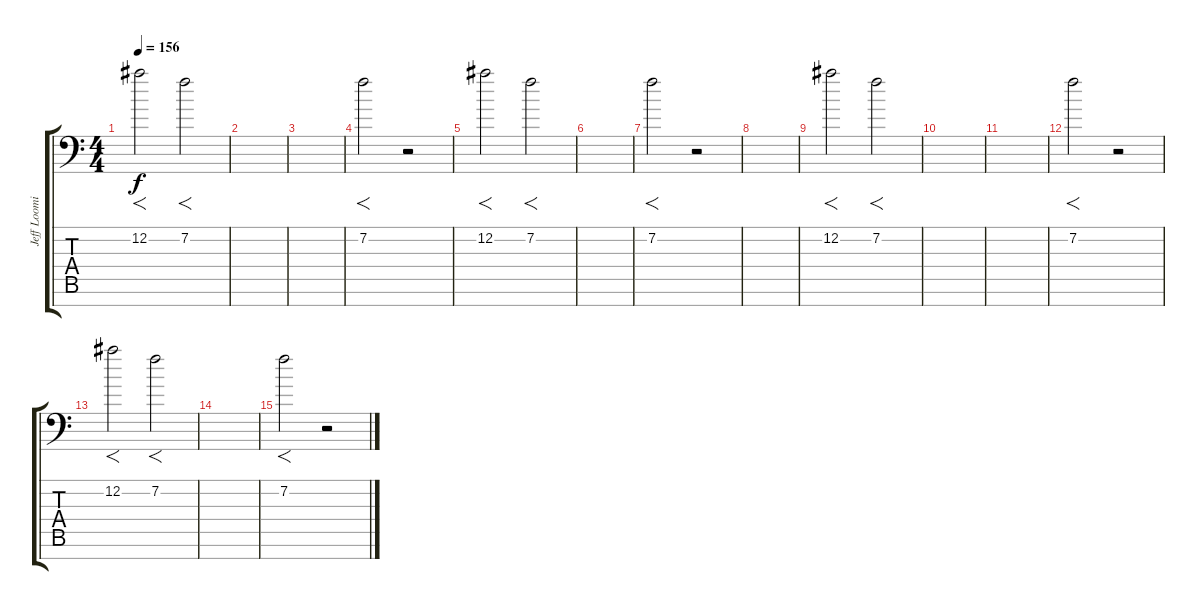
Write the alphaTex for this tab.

\track ("Jeff Loomis Lead and Solo" "Jeff Loomi") {instrument distortionguitar}
\staff {score tabs}
\tuning (Eb4 Bb3 Gb3 Db3 Ab2 Eb2 Bb1) {hide}
\ts (4 4)
\section ("" "")
\tempo 156
\clef f4
\ks c
12.2.2{f dy f} 7.2.2{f} |
|
|
7.2.2{f} r.2 |
12.2.2{f} 7.2.2{f} |
|
7.2.2{f} r.2 |
|
12.2.2{f} 7.2.2{f} |
|
|
7.2.2{f} r.2 |
12.2.2{f} 7.2.2{f} |
|
7.2.2{f} r.2
